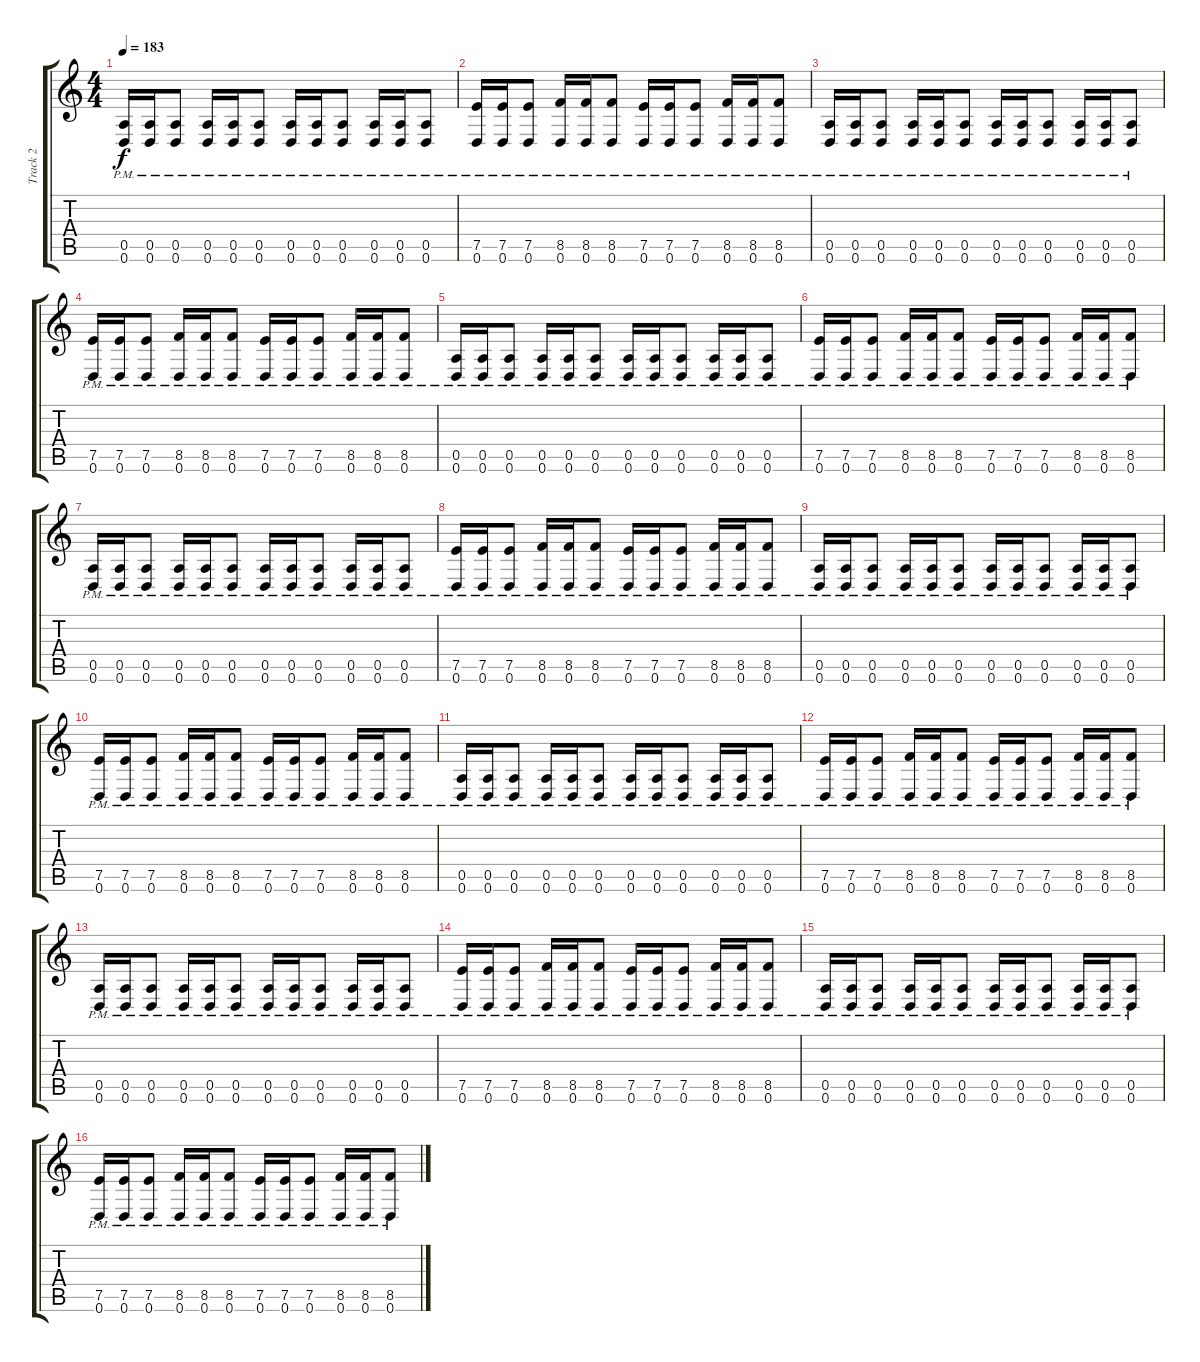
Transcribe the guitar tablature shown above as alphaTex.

\track ("Track 2" "Track 2") {instrument distortionguitar}
\staff {score tabs}
\tuning (E4 B3 G3 D3 A2 D2) {hide}
\ts (4 4)
\tempo 183
\clef g2
\ks c
(0.5{pm} 0.6{pm}).16{dy f} (0.5{pm} 0.6{pm}).16 (0.5{pm} 0.6{pm}).8 (0.5{pm} 0.6{pm}).16 (0.5{pm} 0.6{pm}).16 (0.5{pm} 0.6{pm}).8 (0.5{pm} 0.6{pm}).16 (0.5{pm} 0.6{pm}).16 (0.5{pm} 0.6{pm}).8 (0.5{pm} 0.6{pm}).16 (0.5{pm} 0.6{pm}).16 (0.5{pm} 0.6{pm}).8 |
(7.5{pm} 0.6{pm}).16 (7.5{pm} 0.6{pm}).16 (7.5{pm} 0.6{pm}).8 (8.5{pm} 0.6{pm}).16 (8.5{pm} 0.6{pm}).16 (8.5{pm} 0.6{pm}).8 (7.5{pm} 0.6{pm}).16 (7.5{pm} 0.6{pm}).16 (7.5{pm} 0.6{pm}).8 (8.5{pm} 0.6{pm}).16 (8.5{pm} 0.6{pm}).16 (8.5{pm} 0.6{pm}).8 |
(0.5{pm} 0.6{pm}).16 (0.5{pm} 0.6{pm}).16 (0.5{pm} 0.6{pm}).8 (0.5{pm} 0.6{pm}).16 (0.5{pm} 0.6{pm}).16 (0.5{pm} 0.6{pm}).8 (0.5{pm} 0.6{pm}).16 (0.5{pm} 0.6{pm}).16 (0.5{pm} 0.6{pm}).8 (0.5{pm} 0.6{pm}).16 (0.5{pm} 0.6{pm}).16 (0.5{pm} 0.6{pm}).8 |
(7.5{pm} 0.6{pm}).16 (7.5{pm} 0.6{pm}).16 (7.5{pm} 0.6{pm}).8 (8.5{pm} 0.6{pm}).16 (8.5{pm} 0.6{pm}).16 (8.5{pm} 0.6{pm}).8 (7.5{pm} 0.6{pm}).16 (7.5{pm} 0.6{pm}).16 (7.5{pm} 0.6{pm}).8 (8.5{pm} 0.6{pm}).16 (8.5{pm} 0.6{pm}).16 (8.5{pm} 0.6{pm}).8 |
(0.5{pm} 0.6{pm}).16 (0.5{pm} 0.6{pm}).16 (0.5{pm} 0.6{pm}).8 (0.5{pm} 0.6{pm}).16 (0.5{pm} 0.6{pm}).16 (0.5{pm} 0.6{pm}).8 (0.5{pm} 0.6{pm}).16 (0.5{pm} 0.6{pm}).16 (0.5{pm} 0.6{pm}).8 (0.5{pm} 0.6{pm}).16 (0.5{pm} 0.6{pm}).16 (0.5{pm} 0.6{pm}).8 |
(7.5{pm} 0.6{pm}).16 (7.5{pm} 0.6{pm}).16 (7.5{pm} 0.6{pm}).8 (8.5{pm} 0.6{pm}).16 (8.5{pm} 0.6{pm}).16 (8.5{pm} 0.6{pm}).8 (7.5{pm} 0.6{pm}).16 (7.5{pm} 0.6{pm}).16 (7.5{pm} 0.6{pm}).8 (8.5{pm} 0.6{pm}).16 (8.5{pm} 0.6{pm}).16 (8.5{pm} 0.6{pm}).8 |
(0.5{pm} 0.6{pm}).16 (0.5{pm} 0.6{pm}).16 (0.5{pm} 0.6{pm}).8 (0.5{pm} 0.6{pm}).16 (0.5{pm} 0.6{pm}).16 (0.5{pm} 0.6{pm}).8 (0.5{pm} 0.6{pm}).16 (0.5{pm} 0.6{pm}).16 (0.5{pm} 0.6{pm}).8 (0.5{pm} 0.6{pm}).16 (0.5{pm} 0.6{pm}).16 (0.5{pm} 0.6{pm}).8 |
(7.5{pm} 0.6{pm}).16 (7.5{pm} 0.6{pm}).16 (7.5{pm} 0.6{pm}).8 (8.5{pm} 0.6{pm}).16 (8.5{pm} 0.6{pm}).16 (8.5{pm} 0.6{pm}).8 (7.5{pm} 0.6{pm}).16 (7.5{pm} 0.6{pm}).16 (7.5{pm} 0.6{pm}).8 (8.5{pm} 0.6{pm}).16 (8.5{pm} 0.6{pm}).16 (8.5{pm} 0.6{pm}).8 |
(0.5{pm} 0.6{pm}).16 (0.5{pm} 0.6{pm}).16 (0.5{pm} 0.6{pm}).8 (0.5{pm} 0.6{pm}).16 (0.5{pm} 0.6{pm}).16 (0.5{pm} 0.6{pm}).8 (0.5{pm} 0.6{pm}).16 (0.5{pm} 0.6{pm}).16 (0.5{pm} 0.6{pm}).8 (0.5{pm} 0.6{pm}).16 (0.5{pm} 0.6{pm}).16 (0.5{pm} 0.6{pm}).8 |
(7.5{pm} 0.6{pm}).16 (7.5{pm} 0.6{pm}).16 (7.5{pm} 0.6{pm}).8 (8.5{pm} 0.6{pm}).16 (8.5{pm} 0.6{pm}).16 (8.5{pm} 0.6{pm}).8 (7.5{pm} 0.6{pm}).16 (7.5{pm} 0.6{pm}).16 (7.5{pm} 0.6{pm}).8 (8.5{pm} 0.6{pm}).16 (8.5{pm} 0.6{pm}).16 (8.5{pm} 0.6{pm}).8 |
(0.5{pm} 0.6{pm}).16 (0.5{pm} 0.6{pm}).16 (0.5{pm} 0.6{pm}).8 (0.5{pm} 0.6{pm}).16 (0.5{pm} 0.6{pm}).16 (0.5{pm} 0.6{pm}).8 (0.5{pm} 0.6{pm}).16 (0.5{pm} 0.6{pm}).16 (0.5{pm} 0.6{pm}).8 (0.5{pm} 0.6{pm}).16 (0.5{pm} 0.6{pm}).16 (0.5{pm} 0.6{pm}).8 |
(7.5{pm} 0.6{pm}).16 (7.5{pm} 0.6{pm}).16 (7.5{pm} 0.6{pm}).8 (8.5{pm} 0.6{pm}).16 (8.5{pm} 0.6{pm}).16 (8.5{pm} 0.6{pm}).8 (7.5{pm} 0.6{pm}).16 (7.5{pm} 0.6{pm}).16 (7.5{pm} 0.6{pm}).8 (8.5{pm} 0.6{pm}).16 (8.5{pm} 0.6{pm}).16 (8.5{pm} 0.6{pm}).8 |
(0.5{pm} 0.6{pm}).16 (0.5{pm} 0.6{pm}).16 (0.5{pm} 0.6{pm}).8 (0.5{pm} 0.6{pm}).16 (0.5{pm} 0.6{pm}).16 (0.5{pm} 0.6{pm}).8 (0.5{pm} 0.6{pm}).16 (0.5{pm} 0.6{pm}).16 (0.5{pm} 0.6{pm}).8 (0.5{pm} 0.6{pm}).16 (0.5{pm} 0.6{pm}).16 (0.5{pm} 0.6{pm}).8 |
(7.5{pm} 0.6{pm}).16 (7.5{pm} 0.6{pm}).16 (7.5{pm} 0.6{pm}).8 (8.5{pm} 0.6{pm}).16 (8.5{pm} 0.6{pm}).16 (8.5{pm} 0.6{pm}).8 (7.5{pm} 0.6{pm}).16 (7.5{pm} 0.6{pm}).16 (7.5{pm} 0.6{pm}).8 (8.5{pm} 0.6{pm}).16 (8.5{pm} 0.6{pm}).16 (8.5{pm} 0.6{pm}).8 |
(0.5{pm} 0.6{pm}).16 (0.5{pm} 0.6{pm}).16 (0.5{pm} 0.6{pm}).8 (0.5{pm} 0.6{pm}).16 (0.5{pm} 0.6{pm}).16 (0.5{pm} 0.6{pm}).8 (0.5{pm} 0.6{pm}).16 (0.5{pm} 0.6{pm}).16 (0.5{pm} 0.6{pm}).8 (0.5{pm} 0.6{pm}).16 (0.5{pm} 0.6{pm}).16 (0.5{pm} 0.6{pm}).8 |
(7.5{pm} 0.6{pm}).16 (7.5{pm} 0.6{pm}).16 (7.5{pm} 0.6{pm}).8 (8.5{pm} 0.6{pm}).16 (8.5{pm} 0.6{pm}).16 (8.5{pm} 0.6{pm}).8 (7.5{pm} 0.6{pm}).16 (7.5{pm} 0.6{pm}).16 (7.5{pm} 0.6{pm}).8 (8.5{pm} 0.6{pm}).16 (8.5{pm} 0.6{pm}).16 (8.5{pm} 0.6{pm}).8
